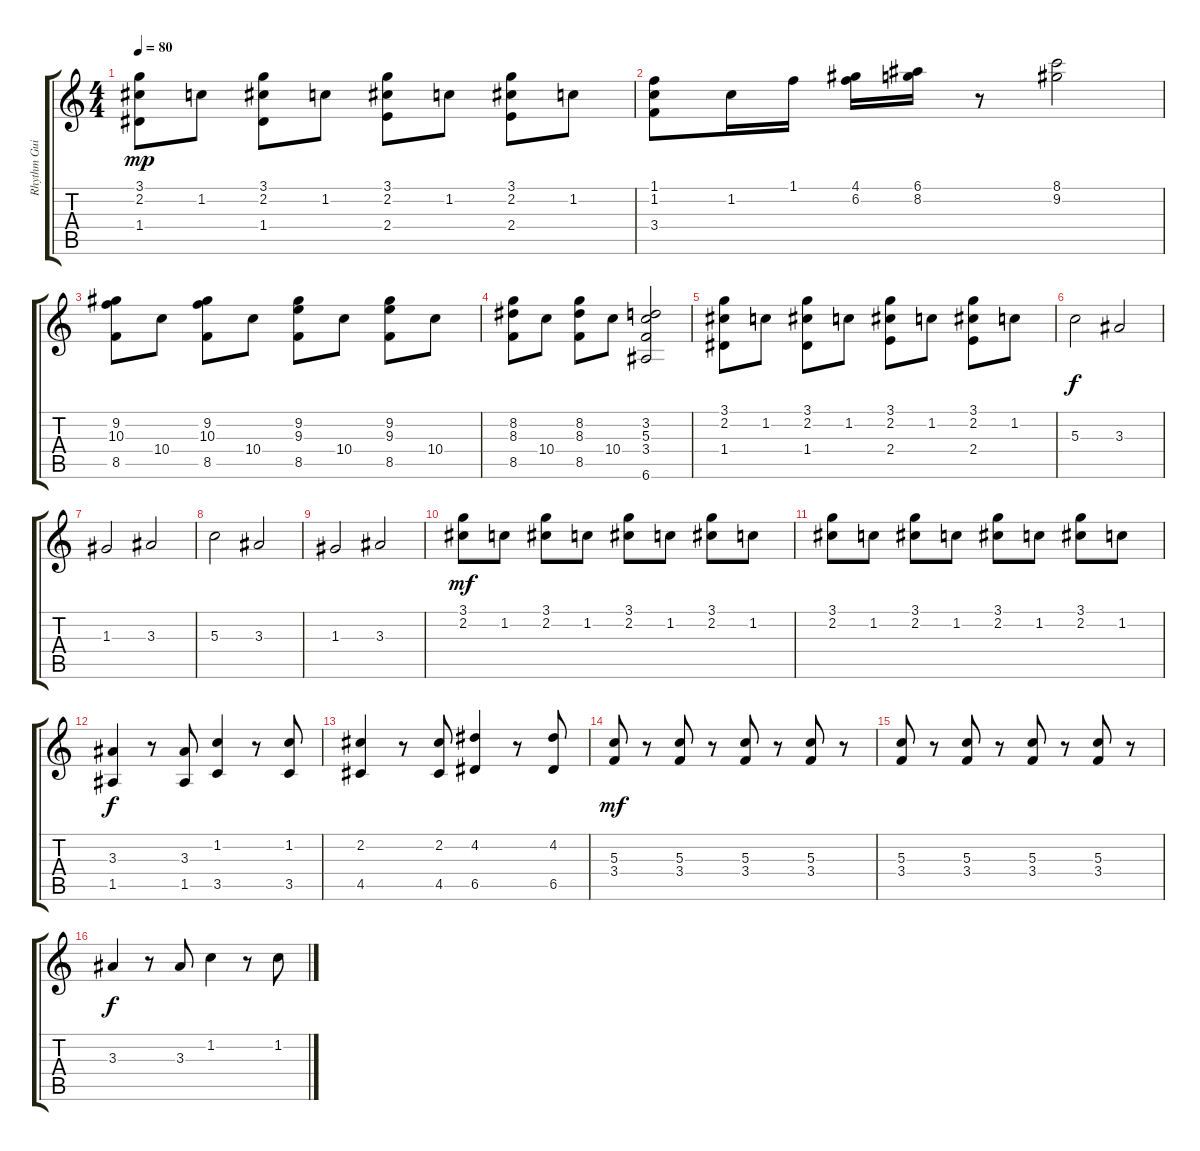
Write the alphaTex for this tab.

\track ("Rhythm Guitar 2" "Rhythm Gui") {instrument acousticguitarsteel}
\staff {score tabs}
\tuning (E4 B3 G3 D3 A2 E2) {hide}
\ts (4 4)
\tempo 80
\clef g2
\ks c
(3.1 2.2 1.4).8{dy mp} 1.2.8 (3.1 2.2 1.4).8 1.2.8 (3.1 2.2 2.4).8 1.2.8 (3.1 2.2 2.4).8 1.2.8 |
(1.1 1.2 3.4).8 1.2.16 1.1.16 (4.1 6.2).16 (6.1 8.2).16 r.8 (8.1 9.2).2 |
(9.2 10.3 8.5).8 10.4.8 (9.2 10.3 8.5).8 10.4.8 (9.2 9.3 8.5).8 10.4.8 (9.2 9.3 8.5).8 10.4.8 |
(8.2 8.3 8.5).8 10.4.8 (8.2 8.3 8.5).8 10.4.8 (3.2 5.3 3.4 6.6).2 |
(3.1 2.2 1.4).8 1.2.8 (3.1 2.2 1.4).8 1.2.8 (3.1 2.2 2.4).8 1.2.8 (3.1 2.2 2.4).8 1.2.8 |
5.3.2{dy f} 3.3.2 |
1.3.2 3.3.2 |
5.3.2 3.3.2 |
1.3.2 3.3.2 |
(3.1 2.2).8{dy mf} 1.2.8 (3.1 2.2).8 1.2.8 (3.1 2.2).8 1.2.8 (3.1 2.2).8 1.2.8 |
(3.1 2.2).8 1.2.8 (3.1 2.2).8 1.2.8 (3.1 2.2).8 1.2.8 (3.1 2.2).8 1.2.8 |
(3.3 1.5).4{dy f} r.8 (3.3 1.5).8 (1.2 3.5).4 r.8 (1.2 3.5).8 |
(2.2 4.5).4 r.8 (2.2 4.5).8 (4.2 6.5).4 r.8 (4.2 6.5).8 |
(5.3 3.4).8{dy mf} r.8 (5.3 3.4).8 r.8 (5.3 3.4).8 r.8 (5.3 3.4).8 r.8 |
(5.3 3.4).8 r.8 (5.3 3.4).8 r.8 (5.3 3.4).8 r.8 (5.3 3.4).8 r.8 |
3.3.4{dy f} r.8 3.3.8 1.2.4 r.8 1.2.8
